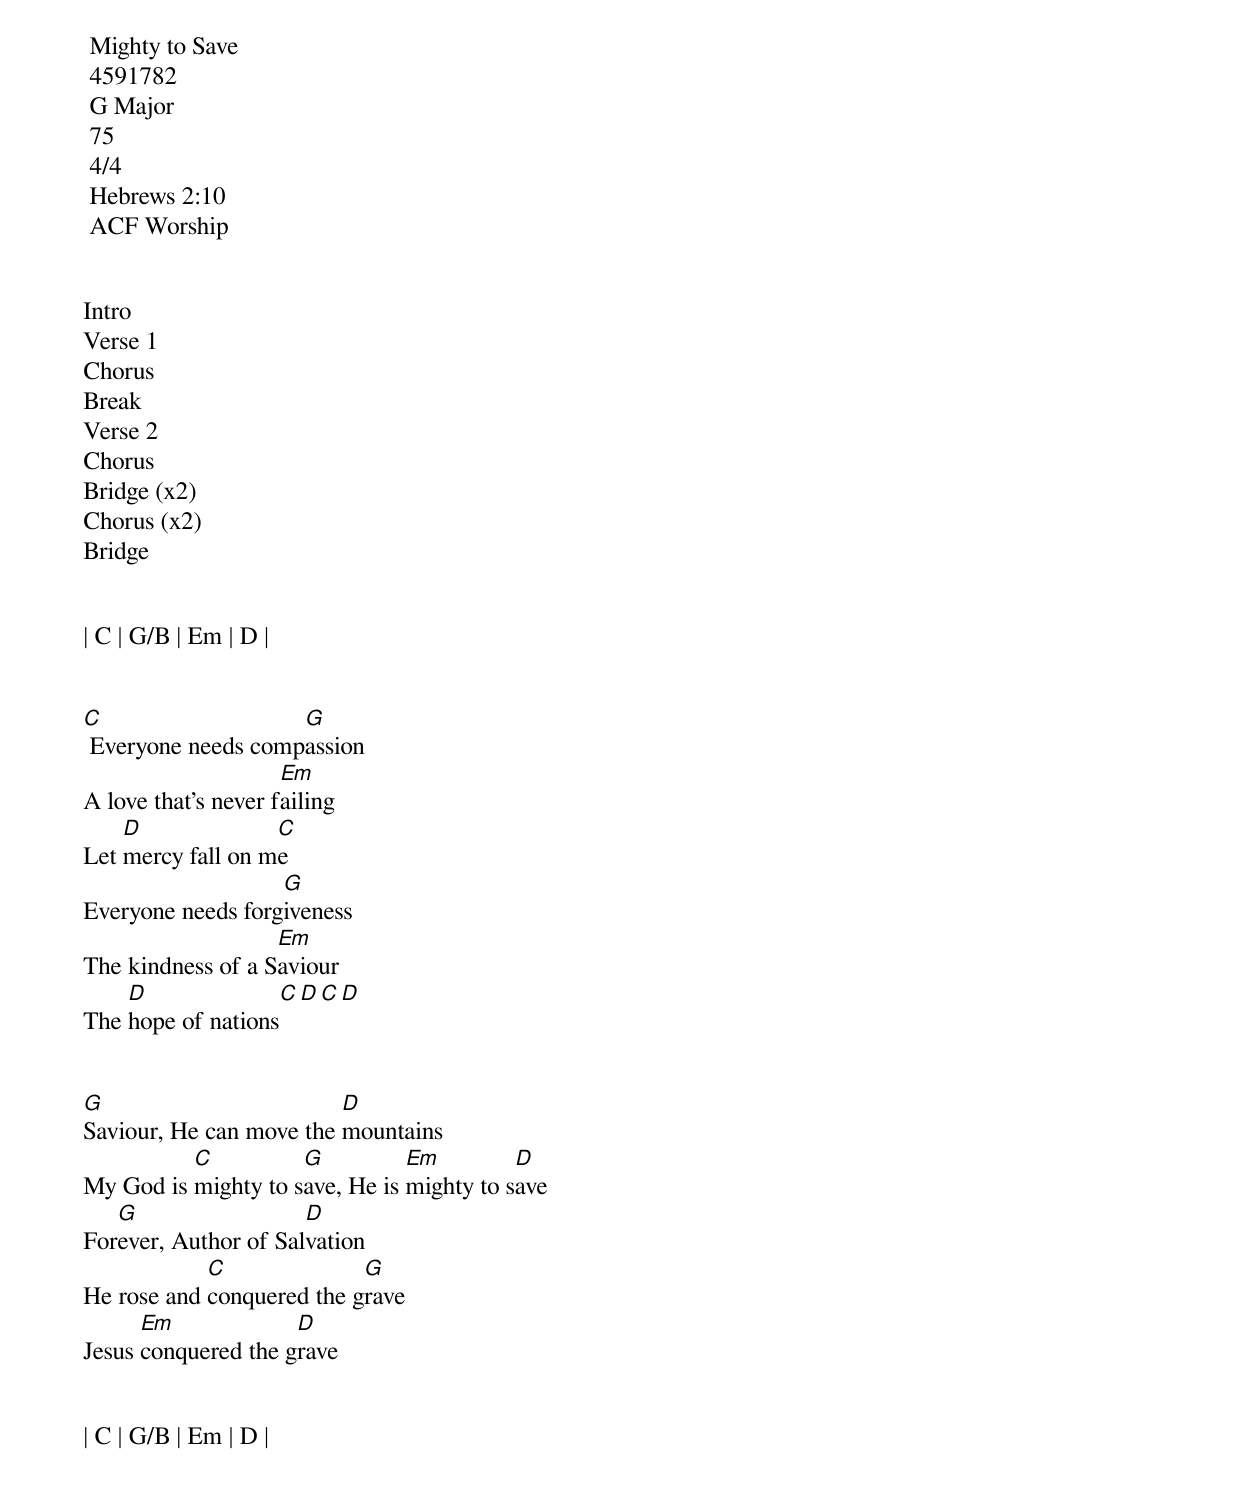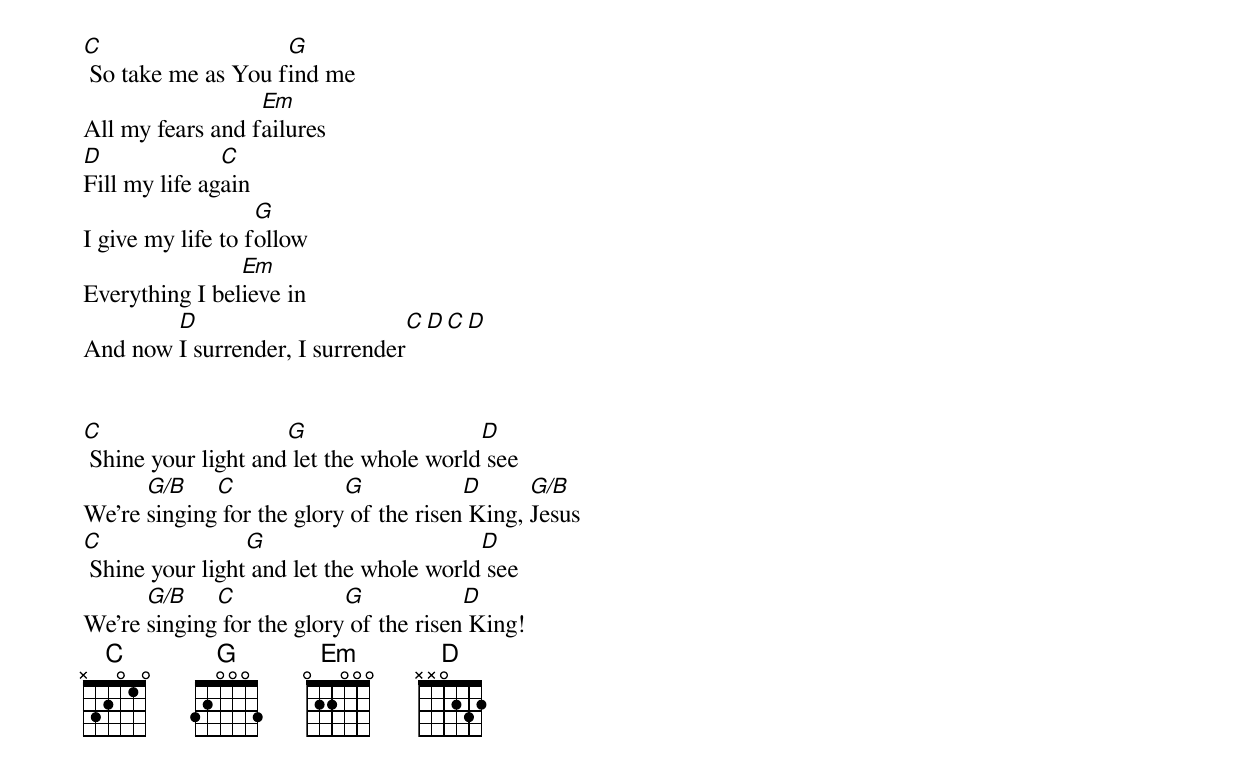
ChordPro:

<song> Mighty to Save
<ccli> 4591782
<key> G Major
<bpm> 75
<signature> 4/4
<verse> Hebrews 2:10
<arranger> ACF Worship

<order>
Intro
Verse 1
Chorus
Break
Verse 2
Chorus
Bridge (x2)
Chorus (x2)
Bridge

<Intro>
| C | G/B | Em | D |

<Verse 1>
[C] Everyone needs comp[G]assion
A love that's never f[Em]ailing
Let [D]mercy fall on m[C]e
Everyone needs forg[G]iveness
The kindness of a S[Em]aviour
The [D]hope of nations[C][D][C][D]

<Chorus>
[G]Saviour, He can move the [D]mountains
My God is [C]mighty to s[G]ave, He is [Em]mighty to s[D]ave
For[G]ever, Author of Sal[D]vation
He rose and [C]conquered the g[G]rave
Jesus [Em]conquered the g[D]rave

<Break>
| C | G/B | Em | D |

<Verse 2>
[C] So take me as You f[G]ind me
All my fears and f[Em]ailures
[D]Fill my life ag[C]ain
I give my life to f[G]ollow
Everything I bel[Em]ieve in
And now [D]I surrender, I surrender[C][D][C][D]

<Bridge>
[C] Shine your light and[G] let the whole world[D] see
We're [G/B]singing[C] for the glory[G] of the risen[D] King, [G/B]Jesus
[C] Shine your light[G] and let the whole world[D] see
We're [G/B]singing[C] for the glory[G] of the risen[D] King!
